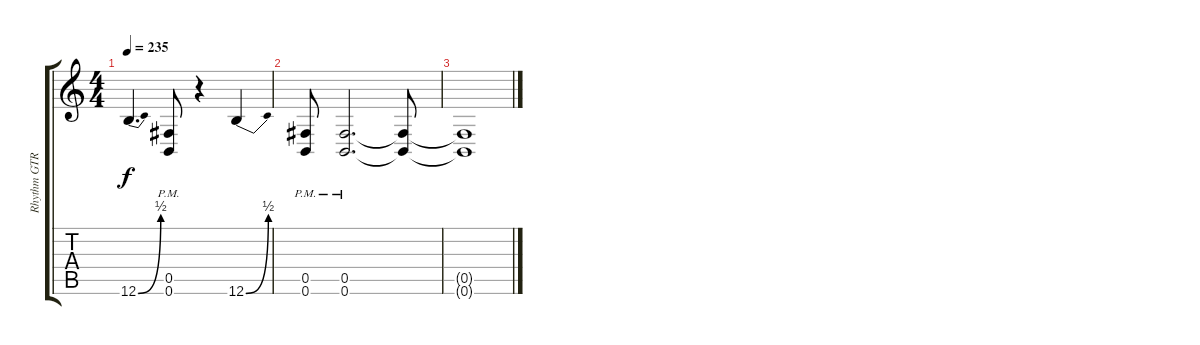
\track ("Rhythm GTR L" "Rhythm GTR") {instrument distortionguitar}
\staff {score tabs}
\tuning (Db4 Ab3 E3 B2 Gb2 B1) {hide}
\ts (4 4)
\tempo 235
\clef g2
\ks c
12.6{be (bend 0 0 60 2)}.4{d dy f} (0.5{pm} 0.6{pm}).8 r.4 12.6{be (bend 0 0 60 2)}.4 |
(0.5{pm} 0.6{pm}).8 (0.5{pm} 0.6{pm}).2{d} (0.5{t} 0.6{t}).8 |
(0.5{t} 0.6{t}).1
